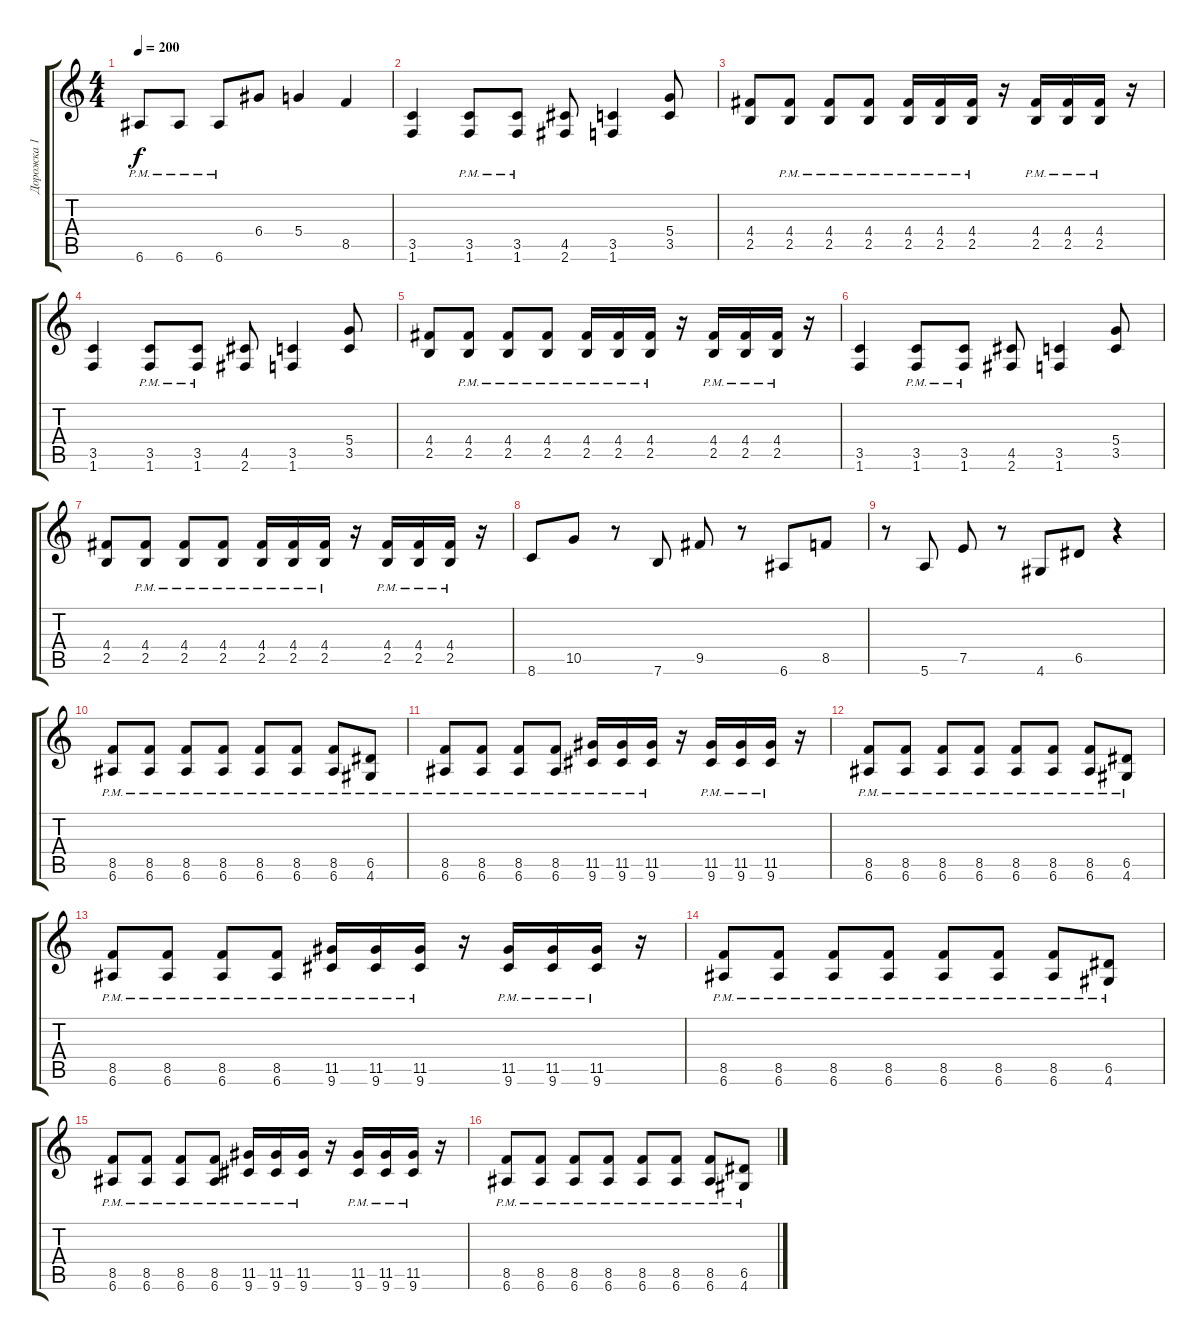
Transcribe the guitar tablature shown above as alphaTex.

\track ("Дорожка 1" "Дорожка 1") {instrument distortionguitar}
\staff {score tabs}
\tuning (E4 B3 G3 D3 A2 E2) {hide}
\ts (4 4)
\tempo 200
\clef g2
\ks c
6.6{pm}.8{dy f} 6.6{pm}.8 6.6{pm}.8 6.4.8 5.4.4 8.5.4 |
(3.5 1.6).4 (3.5{pm} 1.6{pm}).8 (3.5{pm} 1.6{pm}).8 (4.5 2.6).8 (3.5 1.6).4 (5.4 3.5).8 |
(4.4 2.5).8 (4.4{pm} 2.5{pm}).8 (4.4{pm} 2.5{pm}).8 (4.4{pm} 2.5{pm}).8 (4.4{pm} 2.5{pm}).16 (4.4{pm} 2.5{pm}).16 (4.4{pm} 2.5{pm}).16 r.16 (4.4{pm} 2.5{pm}).16 (4.4{pm} 2.5{pm}).16 (4.4{pm} 2.5{pm}).16 r.16 |
(3.5 1.6).4 (3.5{pm} 1.6{pm}).8 (3.5{pm} 1.6{pm}).8 (4.5 2.6).8 (3.5 1.6).4 (5.4 3.5).8 |
(4.4 2.5).8 (4.4{pm} 2.5{pm}).8 (4.4{pm} 2.5{pm}).8 (4.4{pm} 2.5{pm}).8 (4.4{pm} 2.5{pm}).16 (4.4{pm} 2.5{pm}).16 (4.4{pm} 2.5{pm}).16 r.16 (4.4{pm} 2.5{pm}).16 (4.4{pm} 2.5{pm}).16 (4.4{pm} 2.5{pm}).16 r.16 |
(3.5 1.6).4 (3.5{pm} 1.6{pm}).8 (3.5{pm} 1.6{pm}).8 (4.5 2.6).8 (3.5 1.6).4 (5.4 3.5).8 |
(4.4 2.5).8 (4.4{pm} 2.5{pm}).8 (4.4{pm} 2.5{pm}).8 (4.4{pm} 2.5{pm}).8 (4.4{pm} 2.5{pm}).16 (4.4{pm} 2.5{pm}).16 (4.4{pm} 2.5{pm}).16 r.16 (4.4{pm} 2.5{pm}).16 (4.4{pm} 2.5{pm}).16 (4.4{pm} 2.5{pm}).16 r.16 |
8.6.8 10.5.8 r.8 7.6.8 9.5.8 r.8 6.6.8 8.5.8 |
r.8 5.6.8 7.5.8 r.8 4.6.8 6.5.8 r.4 |
(8.5{pm} 6.6{pm}).8 (8.5{pm} 6.6{pm}).8 (8.5{pm} 6.6{pm}).8 (8.5{pm} 6.6{pm}).8 (8.5{pm} 6.6{pm}).8 (8.5{pm} 6.6{pm}).8 (8.5{pm} 6.6{pm}).8 (6.5{pm} 4.6{pm}).8 |
(8.5{pm} 6.6{pm}).8 (8.5{pm} 6.6{pm}).8 (8.5{pm} 6.6{pm}).8 (8.5{pm} 6.6{pm}).8 (11.5{pm} 9.6{pm}).16 (11.5{pm} 9.6{pm}).16 (11.5{pm} 9.6{pm}).16 r.16 (11.5{pm} 9.6{pm}).16 (11.5{pm} 9.6{pm}).16 (11.5{pm} 9.6{pm}).16 r.16 |
(8.5{pm} 6.6{pm}).8 (8.5{pm} 6.6{pm}).8 (8.5{pm} 6.6{pm}).8 (8.5{pm} 6.6{pm}).8 (8.5{pm} 6.6{pm}).8 (8.5{pm} 6.6{pm}).8 (8.5{pm} 6.6{pm}).8 (6.5{pm} 4.6{pm}).8 |
(8.5{pm} 6.6{pm}).8 (8.5{pm} 6.6{pm}).8 (8.5{pm} 6.6{pm}).8 (8.5{pm} 6.6{pm}).8 (11.5{pm} 9.6{pm}).16 (11.5{pm} 9.6{pm}).16 (11.5{pm} 9.6{pm}).16 r.16 (11.5{pm} 9.6{pm}).16 (11.5{pm} 9.6{pm}).16 (11.5{pm} 9.6{pm}).16 r.16 |
(8.5{pm} 6.6{pm}).8 (8.5{pm} 6.6{pm}).8 (8.5{pm} 6.6{pm}).8 (8.5{pm} 6.6{pm}).8 (8.5{pm} 6.6{pm}).8 (8.5{pm} 6.6{pm}).8 (8.5{pm} 6.6{pm}).8 (6.5{pm} 4.6{pm}).8 |
(8.5{pm} 6.6{pm}).8 (8.5{pm} 6.6{pm}).8 (8.5{pm} 6.6{pm}).8 (8.5{pm} 6.6{pm}).8 (11.5{pm} 9.6{pm}).16 (11.5{pm} 9.6{pm}).16 (11.5{pm} 9.6{pm}).16 r.16 (11.5{pm} 9.6{pm}).16 (11.5{pm} 9.6{pm}).16 (11.5{pm} 9.6{pm}).16 r.16 |
(8.5{pm} 6.6{pm}).8 (8.5{pm} 6.6{pm}).8 (8.5{pm} 6.6{pm}).8 (8.5{pm} 6.6{pm}).8 (8.5{pm} 6.6{pm}).8 (8.5{pm} 6.6{pm}).8 (8.5{pm} 6.6{pm}).8 (6.5{pm} 4.6{pm}).8
